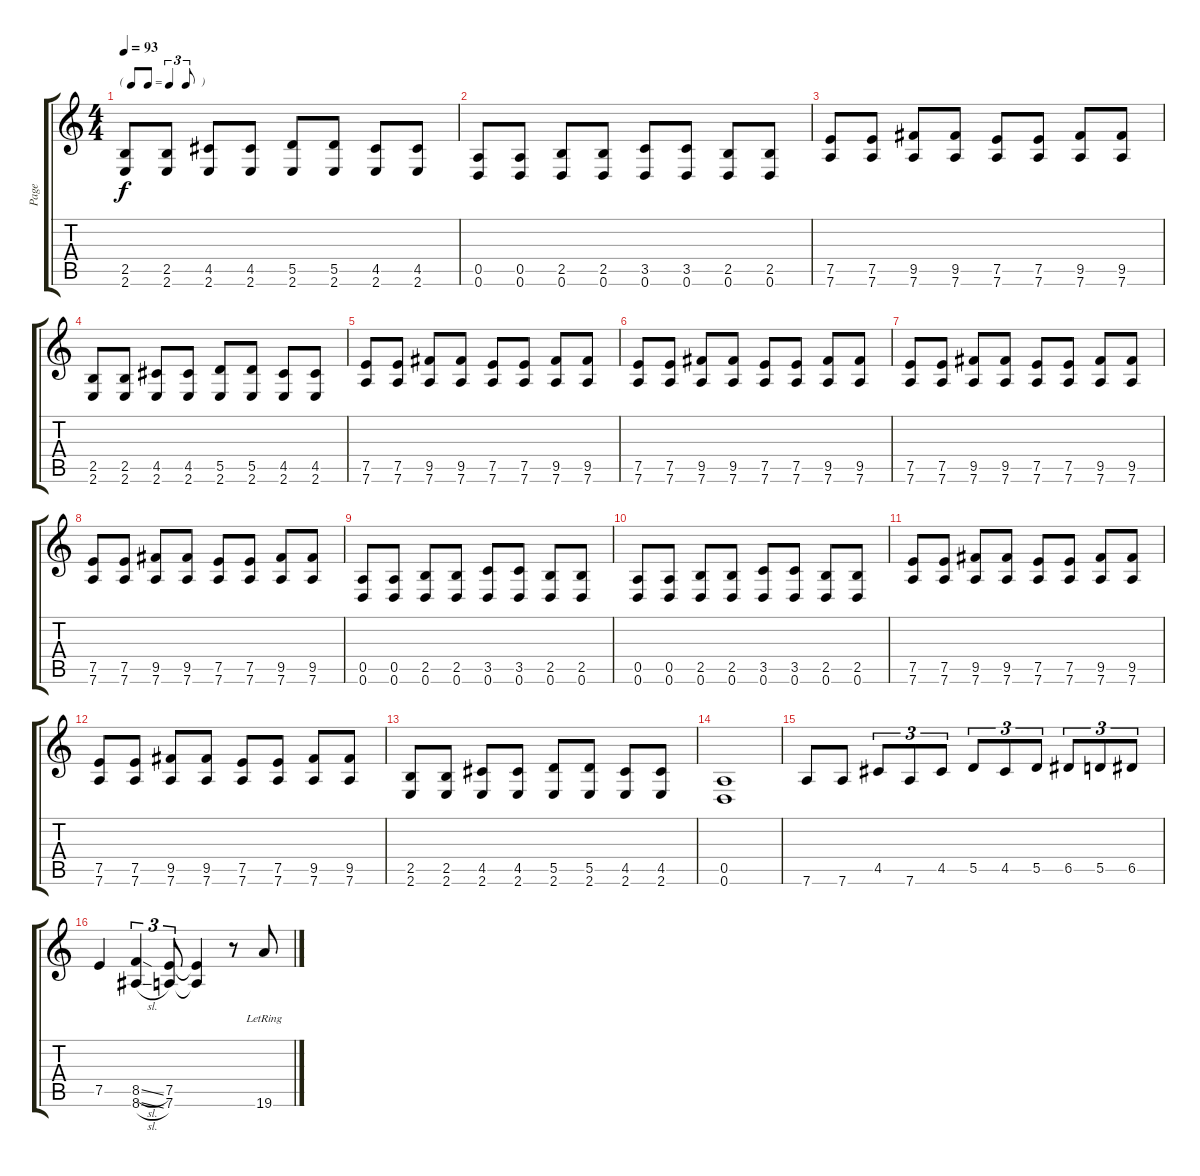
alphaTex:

\track ("Page" "Page") {instrument electricguitarclean}
\staff {score tabs}
\tuning (E4 B3 G3 D3 A2 D2) {hide}
\ts (4 4)
\tf triplet8th
\tempo 93
\clef g2
\ks c
(2.5 2.6).8{dy f} (2.5 2.6).8 (4.5 2.6).8 (4.5 2.6).8 (5.5 2.6).8 (5.5 2.6).8 (4.5 2.6).8 (4.5 2.6).8 |
(0.5 0.6).8 (0.5 0.6).8 (2.5 0.6).8 (2.5 0.6).8 (3.5 0.6).8 (3.5 0.6).8 (2.5 0.6).8 (2.5 0.6).8 |
(7.5 7.6).8 (7.5 7.6).8 (9.5 7.6).8 (9.5 7.6).8 (7.5 7.6).8 (7.5 7.6).8 (9.5 7.6).8 (9.5 7.6).8 |
(2.5 2.6).8 (2.5 2.6).8 (4.5 2.6).8 (4.5 2.6).8 (5.5 2.6).8 (5.5 2.6).8 (4.5 2.6).8 (4.5 2.6).8 |
(7.5 7.6).8 (7.5 7.6).8 (9.5 7.6).8 (9.5 7.6).8 (7.5 7.6).8 (7.5 7.6).8 (9.5 7.6).8 (9.5 7.6).8 |
(7.5 7.6).8 (7.5 7.6).8 (9.5 7.6).8 (9.5 7.6).8 (7.5 7.6).8 (7.5 7.6).8 (9.5 7.6).8 (9.5 7.6).8 |
(7.5 7.6).8 (7.5 7.6).8 (9.5 7.6).8 (9.5 7.6).8 (7.5 7.6).8 (7.5 7.6).8 (9.5 7.6).8 (9.5 7.6).8 |
(7.5 7.6).8 (7.5 7.6).8 (9.5 7.6).8 (9.5 7.6).8 (7.5 7.6).8 (7.5 7.6).8 (9.5 7.6).8 (9.5 7.6).8 |
(0.5 0.6).8 (0.5 0.6).8 (2.5 0.6).8 (2.5 0.6).8 (3.5 0.6).8 (3.5 0.6).8 (2.5 0.6).8 (2.5 0.6).8 |
(0.5 0.6).8 (0.5 0.6).8 (2.5 0.6).8 (2.5 0.6).8 (3.5 0.6).8 (3.5 0.6).8 (2.5 0.6).8 (2.5 0.6).8 |
(7.5 7.6).8 (7.5 7.6).8 (9.5 7.6).8 (9.5 7.6).8 (7.5 7.6).8 (7.5 7.6).8 (9.5 7.6).8 (9.5 7.6).8 |
(7.5 7.6).8 (7.5 7.6).8 (9.5 7.6).8 (9.5 7.6).8 (7.5 7.6).8 (7.5 7.6).8 (9.5 7.6).8 (9.5 7.6).8 |
(2.5 2.6).8 (2.5 2.6).8 (4.5 2.6).8 (4.5 2.6).8 (5.5 2.6).8 (5.5 2.6).8 (4.5 2.6).8 (4.5 2.6).8 |
(0.5 0.6).1 |
7.6.8 7.6.8 4.5.8{tu (3 2)} 7.6.8{tu (3 2)} 4.5.8{tu (3 2)} 5.5.8{tu (3 2)} 4.5.8{tu (3 2)} 5.5.8{tu (3 2)} 6.5.8{tu (3 2)} 5.5.8{tu (3 2)} 6.5.8{tu (3 2)} |
7.5.4 (8.5{sl} 8.6{sl}).4{tu (3 2)} (7.5 7.6).8{tu (3 2)} (7.5{t} 7.6{t}).4 r.8 19.6{lr}.8
